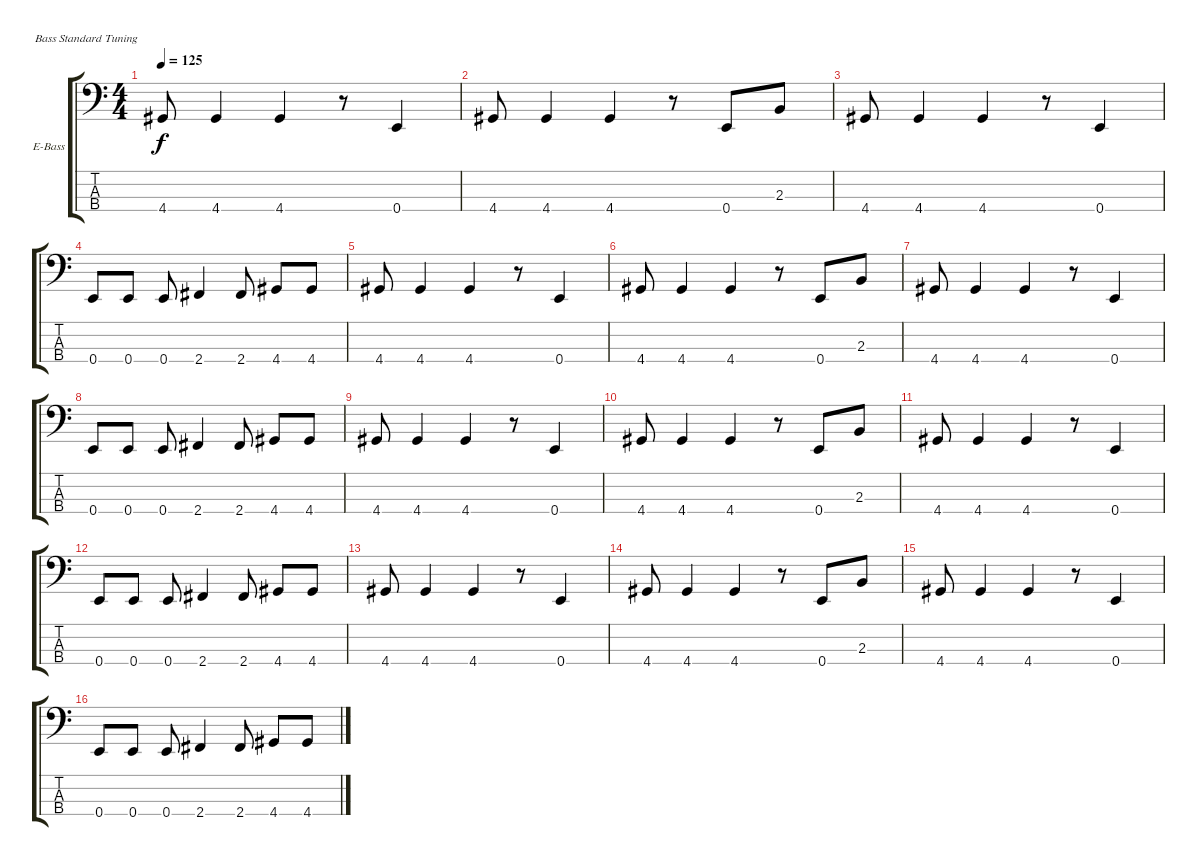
\defaultSystemsLayout 4
\bracketExtendMode groupsimilarinstruments
\firstSystemTrackNameOrientation horizontal
\otherSystemsTrackNameOrientation horizontal
\track ("Басс" "E-Bass") {instrument electricbassfinger}
\staff {score tabs}
\tuning (G2 D2 A1 E1)
\ts (4 4)
\tempo 125
\clef f4
\ks c
4.4.8{dy f} 4.4.4 4.4.4 r.8 0.4.4 |
4.4.8 4.4.4 4.4.4 r.8 0.4.8 2.3.8 |
4.4.8 4.4.4 4.4.4 r.8 0.4.4 |
0.4.8 0.4.8 0.4.8 2.4.4 2.4.8 4.4.8 4.4.8 |
4.4.8 4.4.4 4.4.4 r.8 0.4.4 |
4.4.8 4.4.4 4.4.4 r.8 0.4.8 2.3.8 |
4.4.8 4.4.4 4.4.4 r.8 0.4.4 |
0.4.8 0.4.8 0.4.8 2.4.4 2.4.8 4.4.8 4.4.8 |
4.4.8 4.4.4 4.4.4 r.8 0.4.4 |
4.4.8 4.4.4 4.4.4 r.8 0.4.8 2.3.8 |
4.4.8 4.4.4 4.4.4 r.8 0.4.4 |
0.4.8 0.4.8 0.4.8 2.4.4 2.4.8 4.4.8 4.4.8 |
4.4.8 4.4.4 4.4.4 r.8 0.4.4 |
4.4.8 4.4.4 4.4.4 r.8 0.4.8 2.3.8 |
4.4.8 4.4.4 4.4.4 r.8 0.4.4 |
0.4.8 0.4.8 0.4.8 2.4.4 2.4.8 4.4.8 4.4.8
